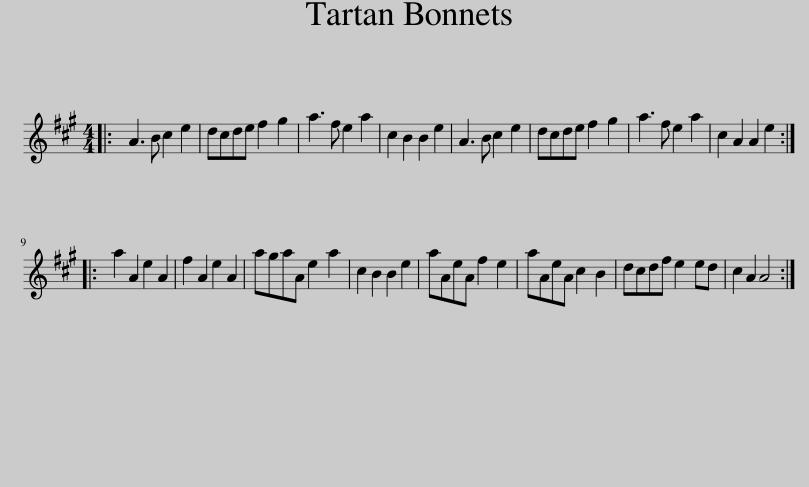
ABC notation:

X:1
L:1/8
M:4/4
I:linebreak $
K:A
V:1 treble
V:1
|: A3 B c2 e2 | dcde f2 g2 | a3 f e2 a2 | c2 B2 B2 e2 | A3 B c2 e2 | %5
 dcde f2 g2 | a3 f e2 a2 | c2 A2 A2 e2 ::$ a2 A2 e2 A2 | f2 A2 e2 A2 | %10
 agaA e2 a2 | c2 B2 B2 e2 | aAeA f2 e2 | aAeA c2 B2 | dcdf e2 ed | %15
 c2 A2 A4 :| %16
